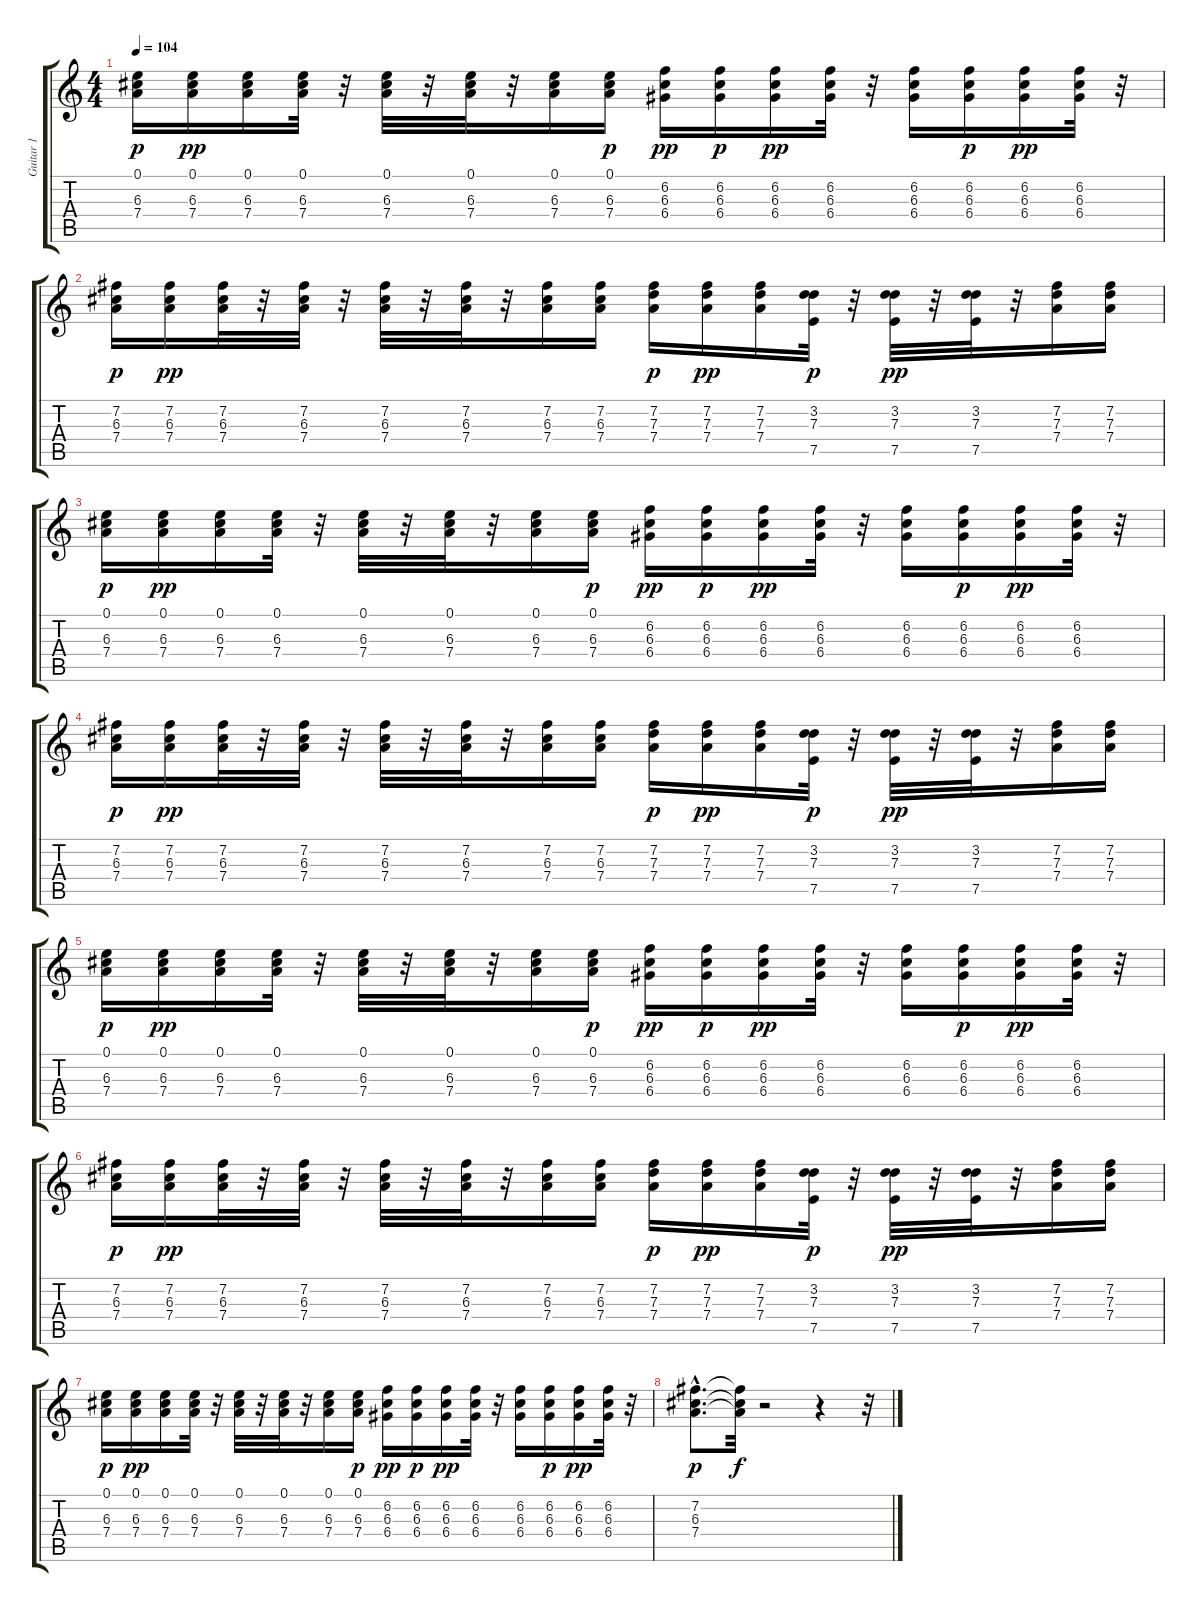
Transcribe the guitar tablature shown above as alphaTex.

\track ("Guitar 1" "Guitar 1") {instrument distortionguitar}
\staff {score tabs}
\tuning (E4 B3 G3 D3 A2 E2) {hide}
\ts (4 4)
\tempo 104
\clef g2
\ks c
(0.1 6.3 7.4).16{dy p} (0.1 6.3 7.4).16{dy pp} (0.1 6.3 7.4).16 (0.1 6.3 7.4).32 r.32 (0.1 6.3 7.4).32 r.32 (0.1 6.3 7.4).32 r.32 (0.1 6.3 7.4).16 (0.1 6.3 7.4).16{dy p} (6.2 6.3 6.4).16{dy pp} (6.2 6.3 6.4).16{dy p} (6.2 6.3 6.4).16{dy pp} (6.2 6.3 6.4).32 r.32 (6.2 6.3 6.4).16 (6.2 6.3 6.4).16{dy p} (6.2 6.3 6.4).16{dy pp} (6.2 6.3 6.4).32 r.32 |
(7.2 6.3 7.4).16{dy p} (7.2 6.3 7.4).16{dy pp} (7.2 6.3 7.4).32 r.32 (7.2 6.3 7.4).32 r.32 (7.2 6.3 7.4).32 r.32 (7.2 6.3 7.4).32 r.32 (7.2 6.3 7.4).16 (7.2 6.3 7.4).16 (7.2 7.3 7.4).16{dy p} (7.2 7.3 7.4).16{dy pp} (7.2 7.3 7.4).16 (3.2 7.3 7.5).32{dy p} r.32 (3.2 7.3 7.5).32{dy pp} r.32 (3.2 7.3 7.5).32 r.32 (7.2 7.3 7.4).16 (7.2 7.3 7.4).16 |
(0.1 6.3 7.4).16{dy p} (0.1 6.3 7.4).16{dy pp} (0.1 6.3 7.4).16 (0.1 6.3 7.4).32 r.32 (0.1 6.3 7.4).32 r.32 (0.1 6.3 7.4).32 r.32 (0.1 6.3 7.4).16 (0.1 6.3 7.4).16{dy p} (6.2 6.3 6.4).16{dy pp} (6.2 6.3 6.4).16{dy p} (6.2 6.3 6.4).16{dy pp} (6.2 6.3 6.4).32 r.32 (6.2 6.3 6.4).16 (6.2 6.3 6.4).16{dy p} (6.2 6.3 6.4).16{dy pp} (6.2 6.3 6.4).32 r.32 |
(7.2 6.3 7.4).16{dy p} (7.2 6.3 7.4).16{dy pp} (7.2 6.3 7.4).32 r.32 (7.2 6.3 7.4).32 r.32 (7.2 6.3 7.4).32 r.32 (7.2 6.3 7.4).32 r.32 (7.2 6.3 7.4).16 (7.2 6.3 7.4).16 (7.2 7.3 7.4).16{dy p} (7.2 7.3 7.4).16{dy pp} (7.2 7.3 7.4).16 (3.2 7.3 7.5).32{dy p} r.32 (3.2 7.3 7.5).32{dy pp} r.32 (3.2 7.3 7.5).32 r.32 (7.2 7.3 7.4).16 (7.2 7.3 7.4).16 |
(0.1 6.3 7.4).16{dy p} (0.1 6.3 7.4).16{dy pp} (0.1 6.3 7.4).16 (0.1 6.3 7.4).32 r.32 (0.1 6.3 7.4).32 r.32 (0.1 6.3 7.4).32 r.32 (0.1 6.3 7.4).16 (0.1 6.3 7.4).16{dy p} (6.2 6.3 6.4).16{dy pp} (6.2 6.3 6.4).16{dy p} (6.2 6.3 6.4).16{dy pp} (6.2 6.3 6.4).32 r.32 (6.2 6.3 6.4).16 (6.2 6.3 6.4).16{dy p} (6.2 6.3 6.4).16{dy pp} (6.2 6.3 6.4).32 r.32 |
(7.2 6.3 7.4).16{dy p} (7.2 6.3 7.4).16{dy pp} (7.2 6.3 7.4).32 r.32 (7.2 6.3 7.4).32 r.32 (7.2 6.3 7.4).32 r.32 (7.2 6.3 7.4).32 r.32 (7.2 6.3 7.4).16 (7.2 6.3 7.4).16 (7.2 7.3 7.4).16{dy p} (7.2 7.3 7.4).16{dy pp} (7.2 7.3 7.4).16 (3.2 7.3 7.5).32{dy p} r.32 (3.2 7.3 7.5).32{dy pp} r.32 (3.2 7.3 7.5).32 r.32 (7.2 7.3 7.4).16 (7.2 7.3 7.4).16 |
(0.1 6.3 7.4).16{dy p} (0.1 6.3 7.4).16{dy pp} (0.1 6.3 7.4).16 (0.1 6.3 7.4).32 r.32 (0.1 6.3 7.4).32 r.32 (0.1 6.3 7.4).32 r.32 (0.1 6.3 7.4).16 (0.1 6.3 7.4).16{dy p} (6.2 6.3 6.4).16{dy pp} (6.2 6.3 6.4).16{dy p} (6.2 6.3 6.4).16{dy pp} (6.2 6.3 6.4).32 r.32 (6.2 6.3 6.4).16 (6.2 6.3 6.4).16{dy p} (6.2 6.3 6.4).16{dy pp} (6.2 6.3 6.4).32 r.32 |
(7.2{hac} 6.3{hac} 7.4{hac}).8{d dy p} (7.2{t} 6.3{t} 7.4{t}).32{dy f} r.2 r.4 r.32
